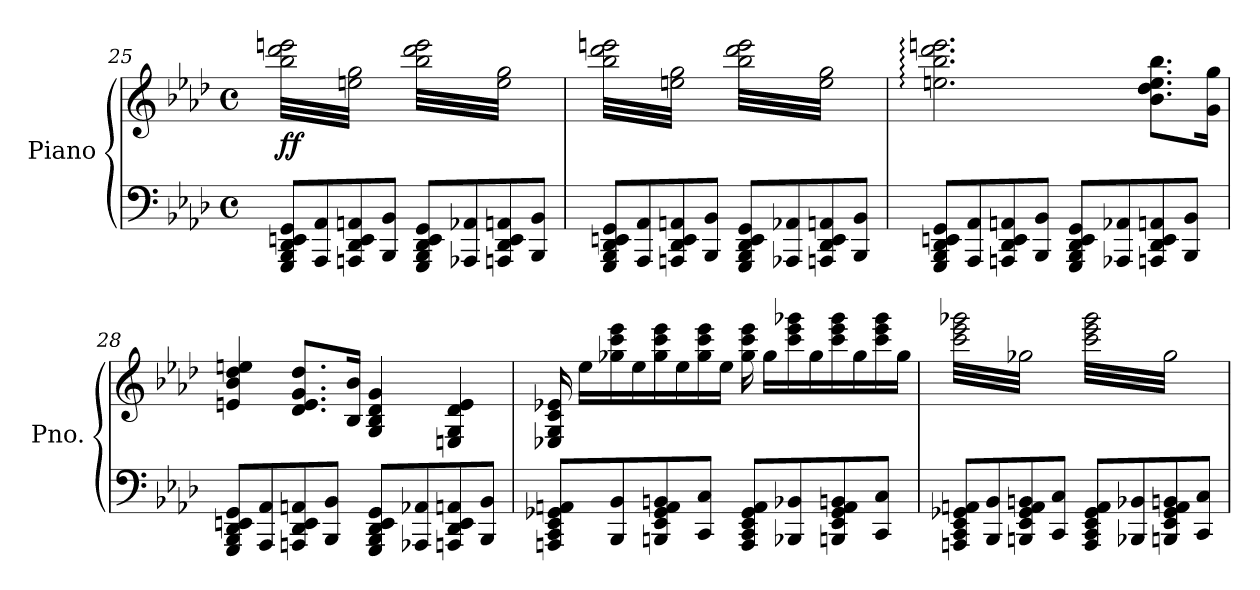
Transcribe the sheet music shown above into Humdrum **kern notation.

**kern	**kern	**dynam
*part1	*part1	*part1
*staff2	*staff1	*staff1/2
*I"Piano	*	*
*I'Pno.	*	*
*clefF4	*clefG2	*
*k[b-e-a-d-]	*k[b-e-a-d-]	*
*M4/4	*M4/4	*
*met(c)	*met(c)	*
=25	=25	=25
!	!	!LO:DY:b
*	*tremolo	*
8GGG/ 8BBB-/ 8DD-/ 8EEn/ 8GG/L	32bb-\ 32ddd-\ 32eeen\LLL	ff
.	32een\ 32gg\	.
.	32bb-\ 32ddd-\ 32eeen\	.
.	32een\ 32gg\	.
8AAA-/ 8AA-/	32bb-\ 32ddd-\ 32eeen\	.
.	32een\ 32gg\	.
.	32bb-\ 32ddd-\ 32eeen\	.
.	32een\ 32gg\	.
8AAAn/ 8DD-/ 8EE/ 8AAn/	32bb-\ 32ddd-\ 32eeen\	.
.	32een\ 32gg\	.
.	32bb-\ 32ddd-\ 32eeen\	.
.	32een\ 32gg\	.
8BBB-/ 8BB-/J	32bb-\ 32ddd-\ 32eeen\	.
.	32een\ 32gg\	.
.	32bb-\ 32ddd-\ 32eeen\	.
.	32een\ 32gg\JJJ	.
8GGG/ 8BBB-/ 8DD-/ 8EE/ 8GG/L	32bb-\ 32ddd-\ 32eee\LLL	.
.	32ee\ 32gg\	.
.	32bb-\ 32ddd-\ 32eee\	.
.	32ee\ 32gg\	.
8AAA-X/ 8AA-X/	32bb-\ 32ddd-\ 32eee\	.
.	32ee\ 32gg\	.
.	32bb-\ 32ddd-\ 32eee\	.
.	32ee\ 32gg\	.
8AAAn/ 8DD-/ 8EE/ 8AAn/	32bb-\ 32ddd-\ 32eee\	.
.	32ee\ 32gg\	.
.	32bb-\ 32ddd-\ 32eee\	.
.	32ee\ 32gg\	.
8BBB-/ 8BB-/J	32bb-\ 32ddd-\ 32eee\	.
.	32ee\ 32gg\	.
.	32bb-\ 32ddd-\ 32eee\	.
.	32ee\ 32gg\JJJ	.
=26	=26	=26
8GGG/ 8BBB-/ 8DD-/ 8EEn/ 8GG/L	32bb-\ 32ddd-\ 32eeen\LLL	.
.	32een\ 32gg\	.
.	32bb-\ 32ddd-\ 32eeen\	.
.	32een\ 32gg\	.
8AAA-/ 8AA-/	32bb-\ 32ddd-\ 32eeen\	.
.	32een\ 32gg\	.
.	32bb-\ 32ddd-\ 32eeen\	.
.	32een\ 32gg\	.
8AAAn/ 8DD-/ 8EE/ 8AAn/	32bb-\ 32ddd-\ 32eeen\	.
.	32een\ 32gg\	.
.	32bb-\ 32ddd-\ 32eeen\	.
.	32een\ 32gg\	.
8BBB-/ 8BB-/J	32bb-\ 32ddd-\ 32eeen\	.
.	32een\ 32gg\	.
.	32bb-\ 32ddd-\ 32eeen\	.
.	32een\ 32gg\JJJ	.
8GGG/ 8BBB-/ 8DD-/ 8EE/ 8GG/L	32bb-\ 32ddd-\ 32eee\LLL	.
.	32ee\ 32gg\	.
.	32bb-\ 32ddd-\ 32eee\	.
.	32ee\ 32gg\	.
8AAA-X/ 8AA-X/	32bb-\ 32ddd-\ 32eee\	.
.	32ee\ 32gg\	.
.	32bb-\ 32ddd-\ 32eee\	.
.	32ee\ 32gg\	.
8AAAn/ 8DD-/ 8EE/ 8AAn/	32bb-\ 32ddd-\ 32eee\	.
.	32ee\ 32gg\	.
.	32bb-\ 32ddd-\ 32eee\	.
.	32ee\ 32gg\	.
8BBB-/ 8BB-/J	32bb-\ 32ddd-\ 32eee\	.
.	32ee\ 32gg\	.
.	32bb-\ 32ddd-\ 32eee\	.
.	32ee\ 32gg\JJJ	.
*	*Xtremolo	*
!!LO:LB:g=z
=27	=27	=27
8GGG/ 8BBB-/ 8DD-/ 8EEn/ 8GG/L	2.een\: 2.bb-\: 2.ddd-\: 2.eeen\:	.
.	.	.
.	.	.
.	.	.
8AAA-/ 8AA-/	.	.
.	.	.
.	.	.
.	.	.
8AAAn/ 8DD-/ 8EE/ 8AAn/	.	.
8BBB-/ 8BB-/J	.	.
8GGG/ 8BBB-/ 8DD-/ 8EE/ 8GG/L	.	.
8AAA-X/ 8AA-X/	.	.
8AAAn/ 8DD-/ 8EE/ 8AAn/	8.b-\ 8.dd-\ 8.ee\ 8.bb-\L	.
8BBB-/ 8BB-/J	.	.
.	16g\ 16gg\Jk	.
=28	=28	=28
8GGG/ 8BBB-/ 8DD-/ 8EEn/ 8GG/L	4en/ 4b-/ 4dd-/ 4een/	.
8AAA-/ 8AA-/	.	.
8AAAn/ 8DD-/ 8EE/ 8AAn/	8.d-/ 8.e/ 8.g/ 8.dd-/L	.
8BBB-/ 8BB-/J	.	.
.	16B-/ 16b-/Jk	.
8GGG/ 8BBB-/ 8DD-/ 8EE/ 8GG/L	4G/ 4B-/ 4d-/ 4g/	.
8AAA-X/ 8AA-X/	.	.
8AAAn/ 8DD-/ 8EE/ 8AAn/	4En/ 4G/ 4d-/ 4e/	.
8BBB-/ 8BB-/J	.	.
=29	=29	=29
8AAAn/ 8CC/ 8EE-/ 8GG-X/ 8AAn/L	16E-X/ 16G/ 16c/ 16e-X/	.
.	16ee-\LL	.
8BBB-/ 8BB-/	16gg-X\ 16ccc\ 16eee-\	.
.	16ee-\	.
8BBBn/ 8EE-/ 8GG-/ 8AA/ 8BBn/	16gg-\ 16ccc\ 16eee-\	.
.	16ee-\	.
8CC/ 8C/J	16gg-\ 16ccc\ 16eee-\	.
.	16ee-\JJ	.
8AAA/ 8CC/ 8EE-/ 8GG-/ 8AA/L	16gg-\ 16ccc\ 16eee-\	.
.	16gg-\LL	.
8BBB-X/ 8BB-X/	16ccc\ 16eee-\ 16ggg-X\	.
.	16gg-\	.
8BBBn/ 8EE-/ 8GG-/ 8AA/ 8BBn/	16ccc\ 16eee-\ 16ggg-\	.
.	16gg-\	.
8CC/ 8C/J	16ccc\ 16eee-\ 16ggg-\	.
.	16gg-\JJ	.
!!LO:LB:g=z
=30	=30	=30
*	*tremolo	*
8AAAn/ 8CC/ 8EE-/ 8GG-X/ 8AAn/L	32ccc\ 32eee-\ 32ggg-X\LLL	.
.	32gg-X\	.
.	32ccc\ 32eee-\ 32ggg-X\	.
.	32gg-X\	.
8BBB-/ 8BB-/	32ccc\ 32eee-\ 32ggg-X\	.
.	32gg-X\	.
.	32ccc\ 32eee-\ 32ggg-X\	.
.	32gg-X\	.
8BBBn/ 8EE-/ 8GG-/ 8AA/ 8BBn/	32ccc\ 32eee-\ 32ggg-X\	.
.	32gg-X\	.
.	32ccc\ 32eee-\ 32ggg-X\	.
.	32gg-X\	.
8CC/ 8C/J	32ccc\ 32eee-\ 32ggg-X\	.
.	32gg-X\	.
.	32ccc\ 32eee-\ 32ggg-X\	.
.	32gg-X\JJJ	.
8AAA/ 8CC/ 8EE-/ 8GG-/ 8AA/L	32ccc\ 32eee-\ 32ggg-\LLL	.
.	32gg-\	.
.	32ccc\ 32eee-\ 32ggg-\	.
.	32gg-\	.
8BBB-X/ 8BB-X/	32ccc\ 32eee-\ 32ggg-\	.
.	32gg-\	.
.	32ccc\ 32eee-\ 32ggg-\	.
.	32gg-\	.
8BBBn/ 8EE-/ 8GG-/ 8AA/ 8BBn/	32ccc\ 32eee-\ 32ggg-\	.
.	32gg-\	.
.	32ccc\ 32eee-\ 32ggg-\	.
.	32gg-\	.
8CC/ 8C/J	32ccc\ 32eee-\ 32ggg-\	.
.	32gg-\	.
.	32ccc\ 32eee-\ 32ggg-\	.
.	32gg-\JJJ	.
*	*Xtremolo	*
.	.	.
.	.	.
.	.	.
.	.	.
.	.	.
.	.	.
.	.	.
.	.	.
=	=	=
*-	*-	*-
